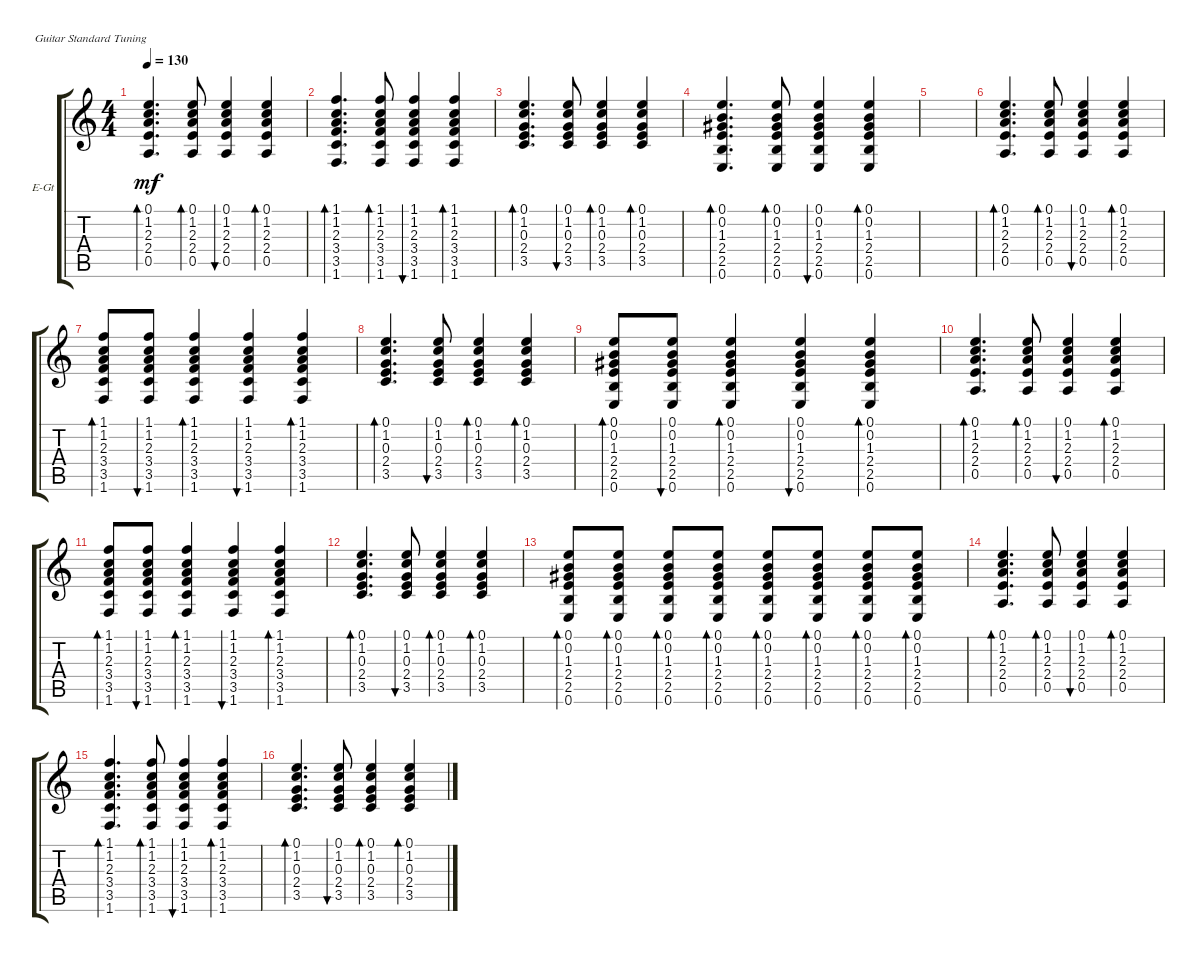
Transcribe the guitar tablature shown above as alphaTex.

\defaultSystemsLayout 4
\bracketExtendMode groupsimilarinstruments
\firstSystemTrackNameOrientation horizontal
\otherSystemsTrackNameOrientation horizontal
\track ("Electric Guitar" "E-Gt") {instrument electricguitarclean}
\staff {score tabs}
\tuning (E4 B3 G3 D3 A2 E2)
\ts (4 4)
\tempo 130
\clef g2
\ks c
(0.5 2.4 2.3 1.2 0.1).4{d bd 120 dy mf} (0.5 2.4 2.3 1.2 0.1).8{bd 119} (0.5 2.4 2.3 1.2 0.1).4{bu 118} (0.5 2.4 2.3 1.2 0.1).4{bd 116} |
(1.6 3.5 3.4 2.3 1.2 1.1).4{d bd 114} (1.6 3.5 3.4 2.3 1.2 1.1).8{bd 114} (1.6 3.5 3.4 2.3 1.2 1.1).4{bu 114} (1.6 3.5 3.4 2.3 1.2 1.1).4{bd 114} |
(3.5 2.4 0.3 1.2 0.1).4{d bd 112} (3.5 2.4 0.3 1.2 0.1).8{bu 111} (3.5 2.4 0.3 1.2 0.1).4{bd 111} (3.5 2.4 0.3 1.2 0.1).4{bd 111} |
(0.6 2.5 2.4 1.3 0.2 0.1).4{d bd 110} (0.6 2.5 2.4 1.3 0.2 0.1).8{bd 109} (0.6 2.5 2.4 1.3 0.2 0.1).4{bu 107} (0.6 2.5 2.4 1.3 0.2 0.1).4{bd 106} |
|
(0.5 2.4 2.3 1.2 0.1).4{d bd 120} (0.5 2.4 2.3 1.2 0.1).8{bd 119} (0.5 2.4 2.3 1.2 0.1).4{bu 118} (0.5 2.4 2.3 1.2 0.1).4{bd 116} |
(1.6 3.5 3.4 2.3 1.2 1.1).8{bd 114} (1.6 3.5 3.4 2.3 1.2 1.1).8{bu 114} (1.6 3.5 3.4 2.3 1.2 1.1).4{bd 114} (1.6 3.5 3.4 2.3 1.2 1.1).4{bu 114} (1.6 3.5 3.4 2.3 1.2 1.1).4{bd 114} |
(3.5 2.4 0.3 1.2 0.1).4{d bd 112} (3.5 2.4 0.3 1.2 0.1).8{bu 111} (3.5 2.4 0.3 1.2 0.1).4{bd 111} (3.5 2.4 0.3 1.2 0.1).4{bd 111} |
(0.6 2.5 2.4 1.3 0.2 0.1).8{bd 110} (0.6 2.5 2.4 1.3 0.2 0.1).8{bu 108} (0.6 2.5 2.4 1.3 0.2 0.1).4{bd 106} (0.6 2.5 2.4 1.3 0.2 0.1).4{bu 105} (0.6 2.5 2.4 1.3 0.2 0.1).4{bd 106} |
(0.5 2.4 2.3 1.2 0.1).4{d bd 120} (0.5 2.4 2.3 1.2 0.1).8{bd 119} (0.5 2.4 2.3 1.2 0.1).4{bu 118} (0.5 2.4 2.3 1.2 0.1).4{bd 116} |
(1.6 3.5 3.4 2.3 1.2 1.1).8{bd 114} (1.6 3.5 3.4 2.3 1.2 1.1).8{bu 114} (1.6 3.5 3.4 2.3 1.2 1.1).4{bd 114} (1.6 3.5 3.4 2.3 1.2 1.1).4{bu 114} (1.6 3.5 3.4 2.3 1.2 1.1).4{bd 114} |
(3.5 2.4 0.3 1.2 0.1).4{d bd 112} (3.5 2.4 0.3 1.2 0.1).8{bu 111} (3.5 2.4 0.3 1.2 0.1).4{bd 111} (3.5 2.4 0.3 1.2 0.1).4{bd 111} |
(0.6 2.5 2.4 1.3 0.2 0.1).8{bd 110} (0.6 2.5 2.4 1.3 0.2 0.1).8{bd 109} (0.6 2.5 2.4 1.3 0.2 0.1).8{bd 107} (0.6 2.5 2.4 1.3 0.2 0.1).8{bd 106} (0.6 2.5 2.4 1.3 0.2 0.1).8{bd 110} (0.6 2.5 2.4 1.3 0.2 0.1).8{bd 110} (0.6 2.5 2.4 1.3 0.2 0.1).8{bd 110} (0.6 2.5 2.4 1.3 0.2 0.1).8{bd 110} |
(0.5 2.4 2.3 1.2 0.1).4{d bd 120} (0.5 2.4 2.3 1.2 0.1).8{bd 119} (0.5 2.4 2.3 1.2 0.1).4{bu 118} (0.5 2.4 2.3 1.2 0.1).4{bd 116} |
(1.6 3.5 3.4 2.3 1.2 1.1).4{d bd 114} (1.6 3.5 3.4 2.3 1.2 1.1).8{bd 114} (1.6 3.5 3.4 2.3 1.2 1.1).4{bu 114} (1.6 3.5 3.4 2.3 1.2 1.1).4{bd 114} |
(3.5 2.4 0.3 1.2 0.1).4{d bd 112} (3.5 2.4 0.3 1.2 0.1).8{bu 111} (3.5 2.4 0.3 1.2 0.1).4{bd 111} (3.5 2.4 0.3 1.2 0.1).4{bd 111}
